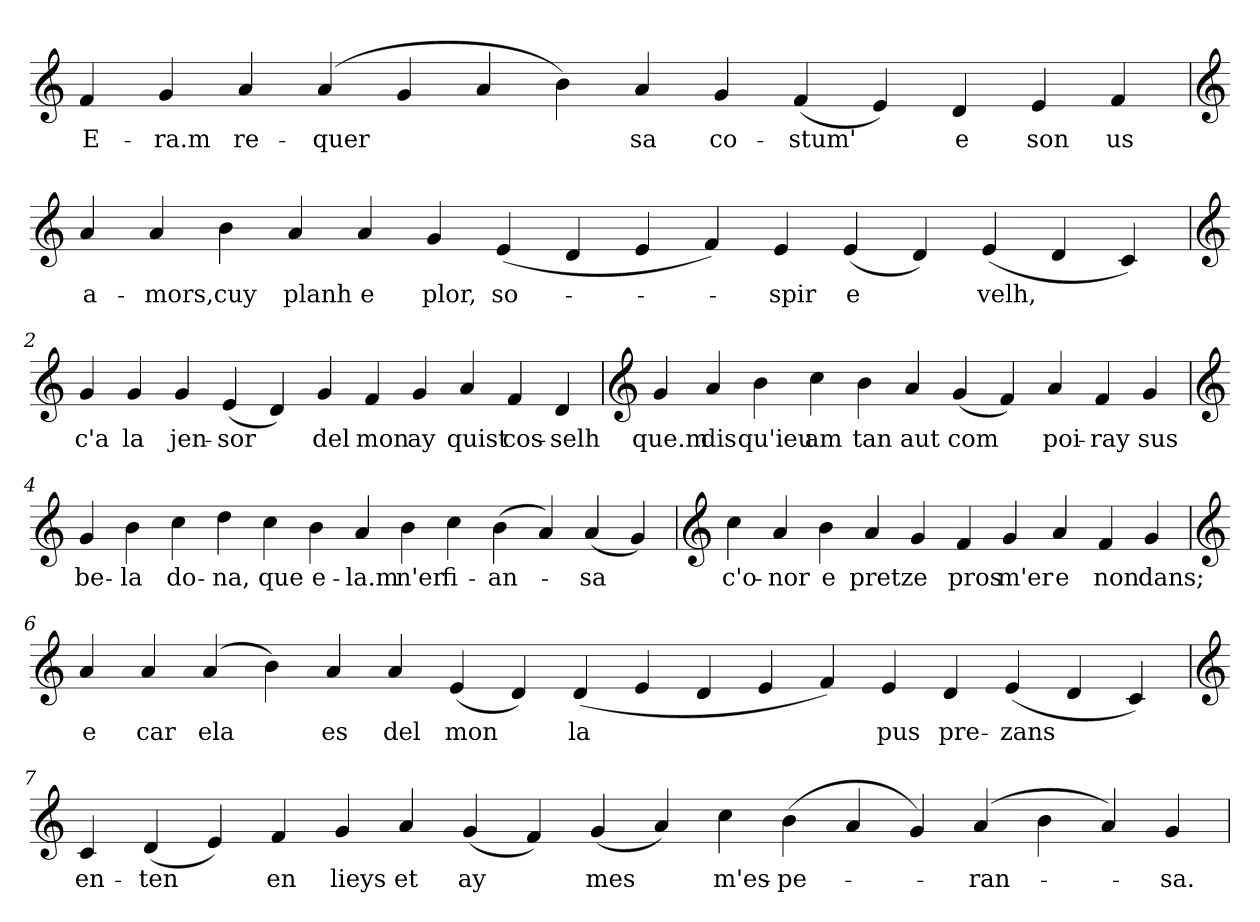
**kern	**text
*part1	*part1
*staff1	*staff1
*clefG2	*
=	=
4f	E-
4g	-ra.m
4a	re-
(4a	-quer
4g	.
4a	.
4b)	.
4a	sa
4g	co-
(4f	-stum'
4e)	.
4d	e
4e	son
4f	us
=1	=1
*clefG2	*
4a	a-
4a	-mors,
4b	cuy
4a	planh
4a	e
4g	plor,
(4e	so-
4d	.
4e	.
4f)	.
4e	-spir
(4e	e
4d)	.
(4e	velh,
4d	.
4c)	.
=2	=2
*clefG2	*
4g	c'a
4g	la
4g	jen-
(4e	-sor
4d)	.
4g	del
4f	mon
4g	ay
4a	quist
4f	cos-
4d	-selh
=3	=3
*clefG2	*
4g	que.m
4a	dis
4b	qu'ieu
4cc	am
4b	tan
4a	aut
(4g	com
4f)	.
4a	poi-
4f	-ray
4g	sus
=4	=4
*clefG2	*
4g	be-
4b	-la
4cc	do-
4dd	-na,
4cc	que
4b	e-
4a	-la.m
4b	n'er
4cc	fi-
(4b	-an-
4a)	.
(4a	-sa
4g)	.
=5	=5
*clefG2	*
4cc	c'o-
4a	-nor
4b	e
4a	pretz
4g	e
4f	pros
4g	m'er
4a	e
4f	non
4g	dans;
=6	=6
*clefG2	*
4a	e
4a	car
(4a	ela
4b)	.
4a	es
4a	del
(4e	mon
4d)	.
(4d	la
4e	.
4d	.
4e	.
4f)	.
4e	pus
4d	pre-
(4e	-zans
4d	.
4c)	.
=7	=7
*clefG2	*
4c	en-
(4d	-ten
4e)	.
4f	en
4g	lieys
4a	et
(4g	ay
4f)	.
(4g	mes
4a)	.
4cc	m'es-
(4b	-pe-
4a	.
4g)	.
(4a	-ran-
4b	.
4a)	.
4g	-sa.
=	=
*-	*-
